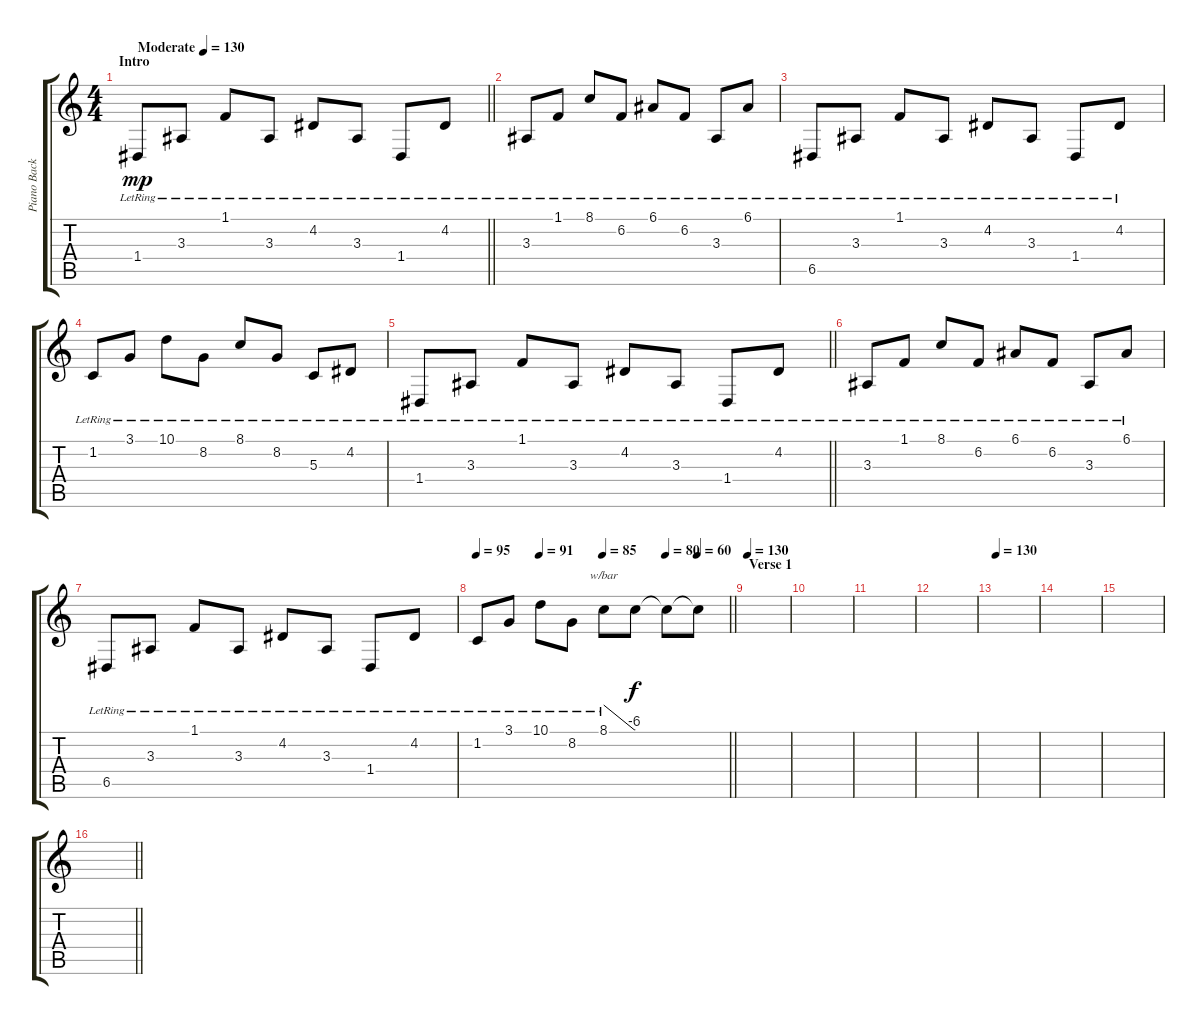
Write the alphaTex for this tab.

\track ("Piano Backing" "Piano Back") {instrument celesta}
\staff {score tabs}
\tuning (E4 B3 G3 D3 A2 E2) {hide}
\ts (4 4)
\section ("" "Intro")
\tempo (130 "Moderate")
\tempo 110
\tempo 120
\tempo (130 "Moderate")
\clef g2
\barLineRight lightlight
\ks c
1.4{lr}.8{dy mp instrument celesta} 3.3{lr}.8 1.1{lr}.8 3.3{lr}.8 4.2{lr}.8 3.3{lr}.8 1.4{lr}.8 4.2{lr}.8 |
3.3{lr}.8 1.1{lr}.8 8.1{lr}.8 6.2{lr}.8 6.1{lr}.8 6.2{lr}.8 3.3{lr}.8 6.1{lr}.8 |
6.5{lr}.8 3.3{lr}.8 1.1{lr}.8 3.3{lr}.8 4.2{lr}.8 3.3{lr}.8 1.4{lr}.8 4.2{lr}.8 |
1.2{lr}.8 3.1{lr}.8 10.1{lr}.8 8.2{lr}.8 8.1{lr}.8 8.2{lr}.8 5.3{lr}.8 4.2{lr}.8 |
\barLineRight lightlight
1.4{lr}.8 3.3{lr}.8 1.1{lr}.8 3.3{lr}.8 4.2{lr}.8 3.3{lr}.8 1.4{lr}.8 4.2{lr}.8 |
3.3{lr}.8 1.1{lr}.8 8.1{lr}.8 6.2{lr}.8 6.1{lr}.8 6.2{lr}.8 3.3{lr}.8 6.1{lr}.8 |
6.5{lr}.8 3.3{lr}.8 1.1{lr}.8 3.3{lr}.8 4.2{lr}.8 3.3{lr}.8 1.4{lr}.8 4.2{lr}.8 |
\tempo 95
\tempo (91 0.25)
\tempo (85 0.5)
\tempo (80 0.75)
\tempo (60 0.875)
\barLineRight lightlight
1.2{lr}.8 3.1{lr}.8 10.1{lr}.8 8.2{lr}.8 8.1{lr}.8{tbe (custom default 0 0 58 -24 60 -24)} 8.1{t}.8{dy f} 8.1{t}.8 8.1{t}.8 |
\section ("" "Verse 1")
\tempo 130
|
|
|
|
\tempo 130
|
|
|
\barLineRight lightlight
